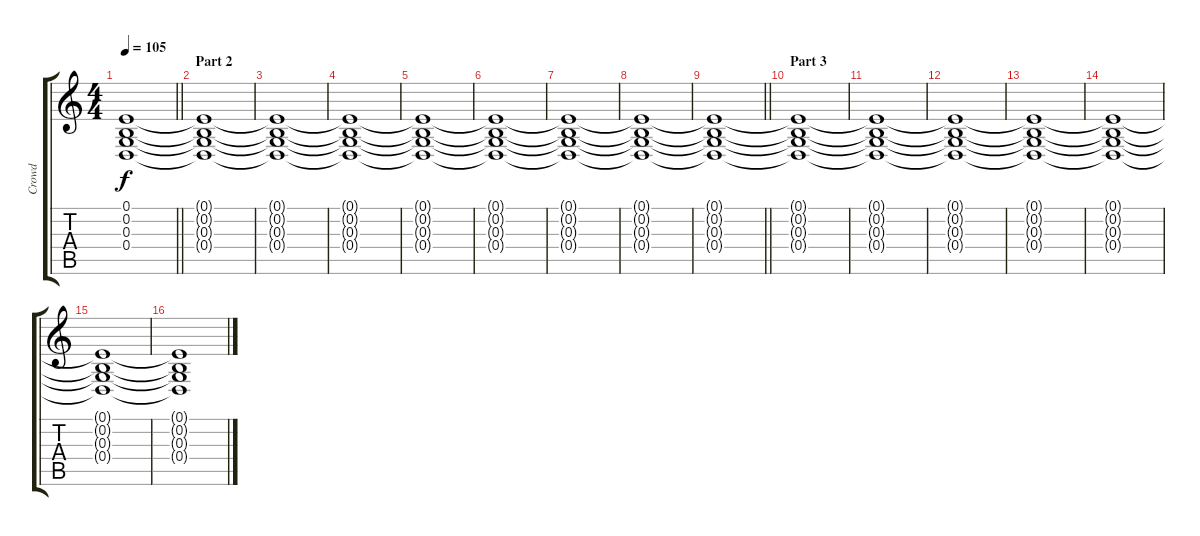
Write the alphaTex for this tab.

\track ("Crowd" "Crowd") {instrument applause}
\staff {score tabs}
\tuning (E4 B3 G3 D3 A2 E2) {hide}
\ts (4 4)
\tempo 105
\clef g2
\barLineRight lightlight
\ks c
(0.1{t} 0.2{t} 0.3{t} 0.4{t}).1{dy f} |
\section ("" "Part 2")
(0.1{t} 0.2{t} 0.3{t} 0.4{t}).1 |
(0.1{t} 0.2{t} 0.3{t} 0.4{t}).1 |
(0.1{t} 0.2{t} 0.3{t} 0.4{t}).1 |
(0.1{t} 0.2{t} 0.3{t} 0.4{t}).1 |
(0.1{t} 0.2{t} 0.3{t} 0.4{t}).1 |
(0.1{t} 0.2{t} 0.3{t} 0.4{t}).1 |
(0.1{t} 0.2{t} 0.3{t} 0.4{t}).1 |
\barLineRight lightlight
(0.1{t} 0.2{t} 0.3{t} 0.4{t}).1 |
\section ("" "Part 3")
(0.1{t} 0.2{t} 0.3{t} 0.4{t}).1 |
(0.1{t} 0.2{t} 0.3{t} 0.4{t}).1 |
(0.1{t} 0.2{t} 0.3{t} 0.4{t}).1 |
(0.1{t} 0.2{t} 0.3{t} 0.4{t}).1 |
(0.1{t} 0.2{t} 0.3{t} 0.4{t}).1 |
(0.1{t} 0.2{t} 0.3{t} 0.4{t}).1 |
(0.1{t} 0.2{t} 0.3{t} 0.4{t}).1
